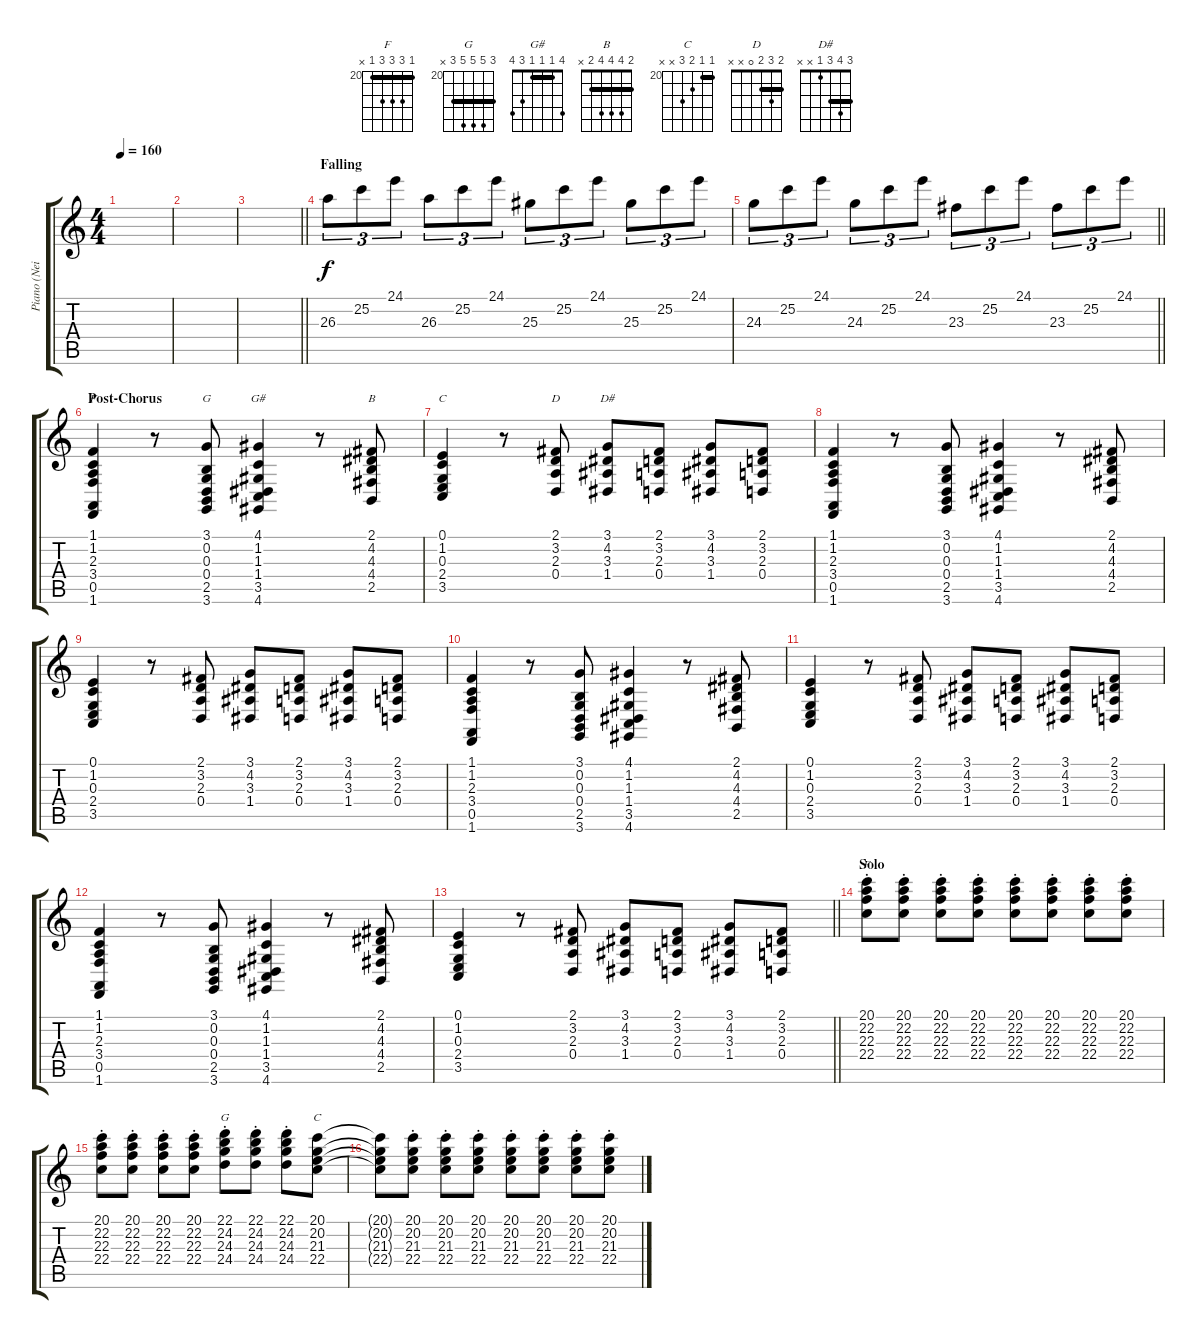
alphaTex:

\track ("Piano (Neil)" "Piano (Nei") {instrument acousticgrandpiano}
\staff {score tabs}
\tuning (E4 B3 G3 D3 A2 E2) {hide}
\chord ("F" 1 1 2 3 0 1) {barre 1}
\chord ("G" 3 0 0 0 2 3)
\chord ("G#" 4 1 1 1 3 4) {barre 1}
\chord ("B" 2 4 4 4 2 x) {barre 2}
\chord ("C" 0 1 0 2 3 x)
\chord ("D" 2 3 2 0 x x) {barre 2}
\chord ("D#" 3 4 3 1 x x) {barre 3}
\chord ("F" 20 22 22 22 20 x) {firstfret 20 barre 20}
\chord ("G" 22 24 24 24 22 x) {firstfret 20 barre 22}
\chord ("C" 20 20 21 22 x x) {firstfret 20 barre 20}
\ts (4 4)
\tempo 160
\clef g2
\ks c
|
|
\barLineRight lightlight
|
\section ("" "Falling")
26.3.8{tu (3 2)} 25.2.8{tu (3 2)} 24.1.8{tu (3 2)} 26.3.8{tu (3 2)} 25.2.8{tu (3 2)} 24.1.8{tu (3 2)} 25.3.8{tu (3 2)} 25.2.8{tu (3 2)} 24.1.8{tu (3 2)} 25.3.8{tu (3 2)} 25.2.8{tu (3 2)} 24.1.8{tu (3 2)} |
\barLineRight lightlight
24.3.8{tu (3 2)} 25.2.8{tu (3 2)} 24.1.8{tu (3 2)} 24.3.8{tu (3 2)} 25.2.8{tu (3 2)} 24.1.8{tu (3 2)} 23.3.8{tu (3 2)} 25.2.8{tu (3 2)} 24.1.8{tu (3 2)} 23.3.8{tu (3 2)} 25.2.8{tu (3 2)} 24.1.8{tu (3 2)} |
\section ("" "Post-Chorus")
(1.1 1.2 2.3 3.4 0.5 1.6).4{ch "F"} r.8 (3.1 0.2 0.3 0.4 2.5 3.6).8{ch "G"} (4.1 1.2 1.3 1.4 3.5 4.6).4{ch "G#"} r.8 (2.1 4.2 4.3 4.4 2.5).8{ch "B"} |
(0.1 1.2 0.3 2.4 3.5).4{ch "C"} r.8 (2.1 3.2 2.3 0.4).8{ch "D"} (3.1 4.2 3.3 1.4).8{ch "D#"} (2.1 3.2 2.3 0.4).8 (3.1 4.2 3.3 1.4).8 (2.1 3.2 2.3 0.4).8 |
(1.1 1.2 2.3 3.4 0.5 1.6).4 r.8 (3.1 0.2 0.3 0.4 2.5 3.6).8 (4.1 1.2 1.3 1.4 3.5 4.6).4 r.8 (2.1 4.2 4.3 4.4 2.5).8 |
(0.1 1.2 0.3 2.4 3.5).4 r.8 (2.1 3.2 2.3 0.4).8 (3.1 4.2 3.3 1.4).8 (2.1 3.2 2.3 0.4).8 (3.1 4.2 3.3 1.4).8 (2.1 3.2 2.3 0.4).8 |
(1.1 1.2 2.3 3.4 0.5 1.6).4 r.8 (3.1 0.2 0.3 0.4 2.5 3.6).8 (4.1 1.2 1.3 1.4 3.5 4.6).4 r.8 (2.1 4.2 4.3 4.4 2.5).8 |
(0.1 1.2 0.3 2.4 3.5).4 r.8 (2.1 3.2 2.3 0.4).8 (3.1 4.2 3.3 1.4).8 (2.1 3.2 2.3 0.4).8 (3.1 4.2 3.3 1.4).8 (2.1 3.2 2.3 0.4).8 |
(1.1 1.2 2.3 3.4 0.5 1.6).4 r.8 (3.1 0.2 0.3 0.4 2.5 3.6).8 (4.1 1.2 1.3 1.4 3.5 4.6).4 r.8 (2.1 4.2 4.3 4.4 2.5).8 |
\barLineRight lightlight
(0.1 1.2 0.3 2.4 3.5).4 r.8 (2.1 3.2 2.3 0.4).8 (3.1 4.2 3.3 1.4).8 (2.1 3.2 2.3 0.4).8 (3.1 4.2 3.3 1.4).8 (2.1 3.2 2.3 0.4).8 |
\section ("" "Solo")
(20.1{st} 22.2{st} 22.3{st} 22.4{st}).8{ch "F"} (20.1{st} 22.2{st} 22.3{st} 22.4{st}).8 (20.1{st} 22.2{st} 22.3{st} 22.4{st}).8 (20.1{st} 22.2{st} 22.3{st} 22.4{st}).8 (20.1{st} 22.2{st} 22.3{st} 22.4{st}).8 (20.1{st} 22.2{st} 22.3{st} 22.4{st}).8 (20.1{st} 22.2{st} 22.3{st} 22.4{st}).8 (20.1{st} 22.2{st} 22.3{st} 22.4{st}).8 |
(20.1{st} 22.2{st} 22.3{st} 22.4{st}).8 (20.1{st} 22.2{st} 22.3{st} 22.4{st}).8 (20.1{st} 22.2{st} 22.3{st} 22.4{st}).8 (20.1{st} 22.2{st} 22.3{st} 22.4{st}).8 (22.1{st} 24.2{st} 24.3{st} 24.4{st}).8{ch "G"} (22.1{st} 24.2{st} 24.3{st} 24.4{st}).8 (22.1{st} 24.2{st} 24.3{st} 24.4{st}).8 (20.1 20.2 21.3 22.4).8{ch "C"} |
(20.1{t} 20.2{t} 21.3{t} 22.4{t}).8 (20.1{st} 20.2{st} 21.3{st} 22.4{st}).8 (20.1{st} 20.2{st} 21.3{st} 22.4{st}).8 (20.1{st} 20.2{st} 21.3{st} 22.4{st}).8 (20.1{st} 20.2{st} 21.3{st} 22.4{st}).8 (20.1{st} 20.2{st} 21.3{st} 22.4{st}).8 (20.1{st} 20.2{st} 21.3{st} 22.4{st}).8 (20.1{st} 20.2{st} 21.3{st} 22.4{st}).8
